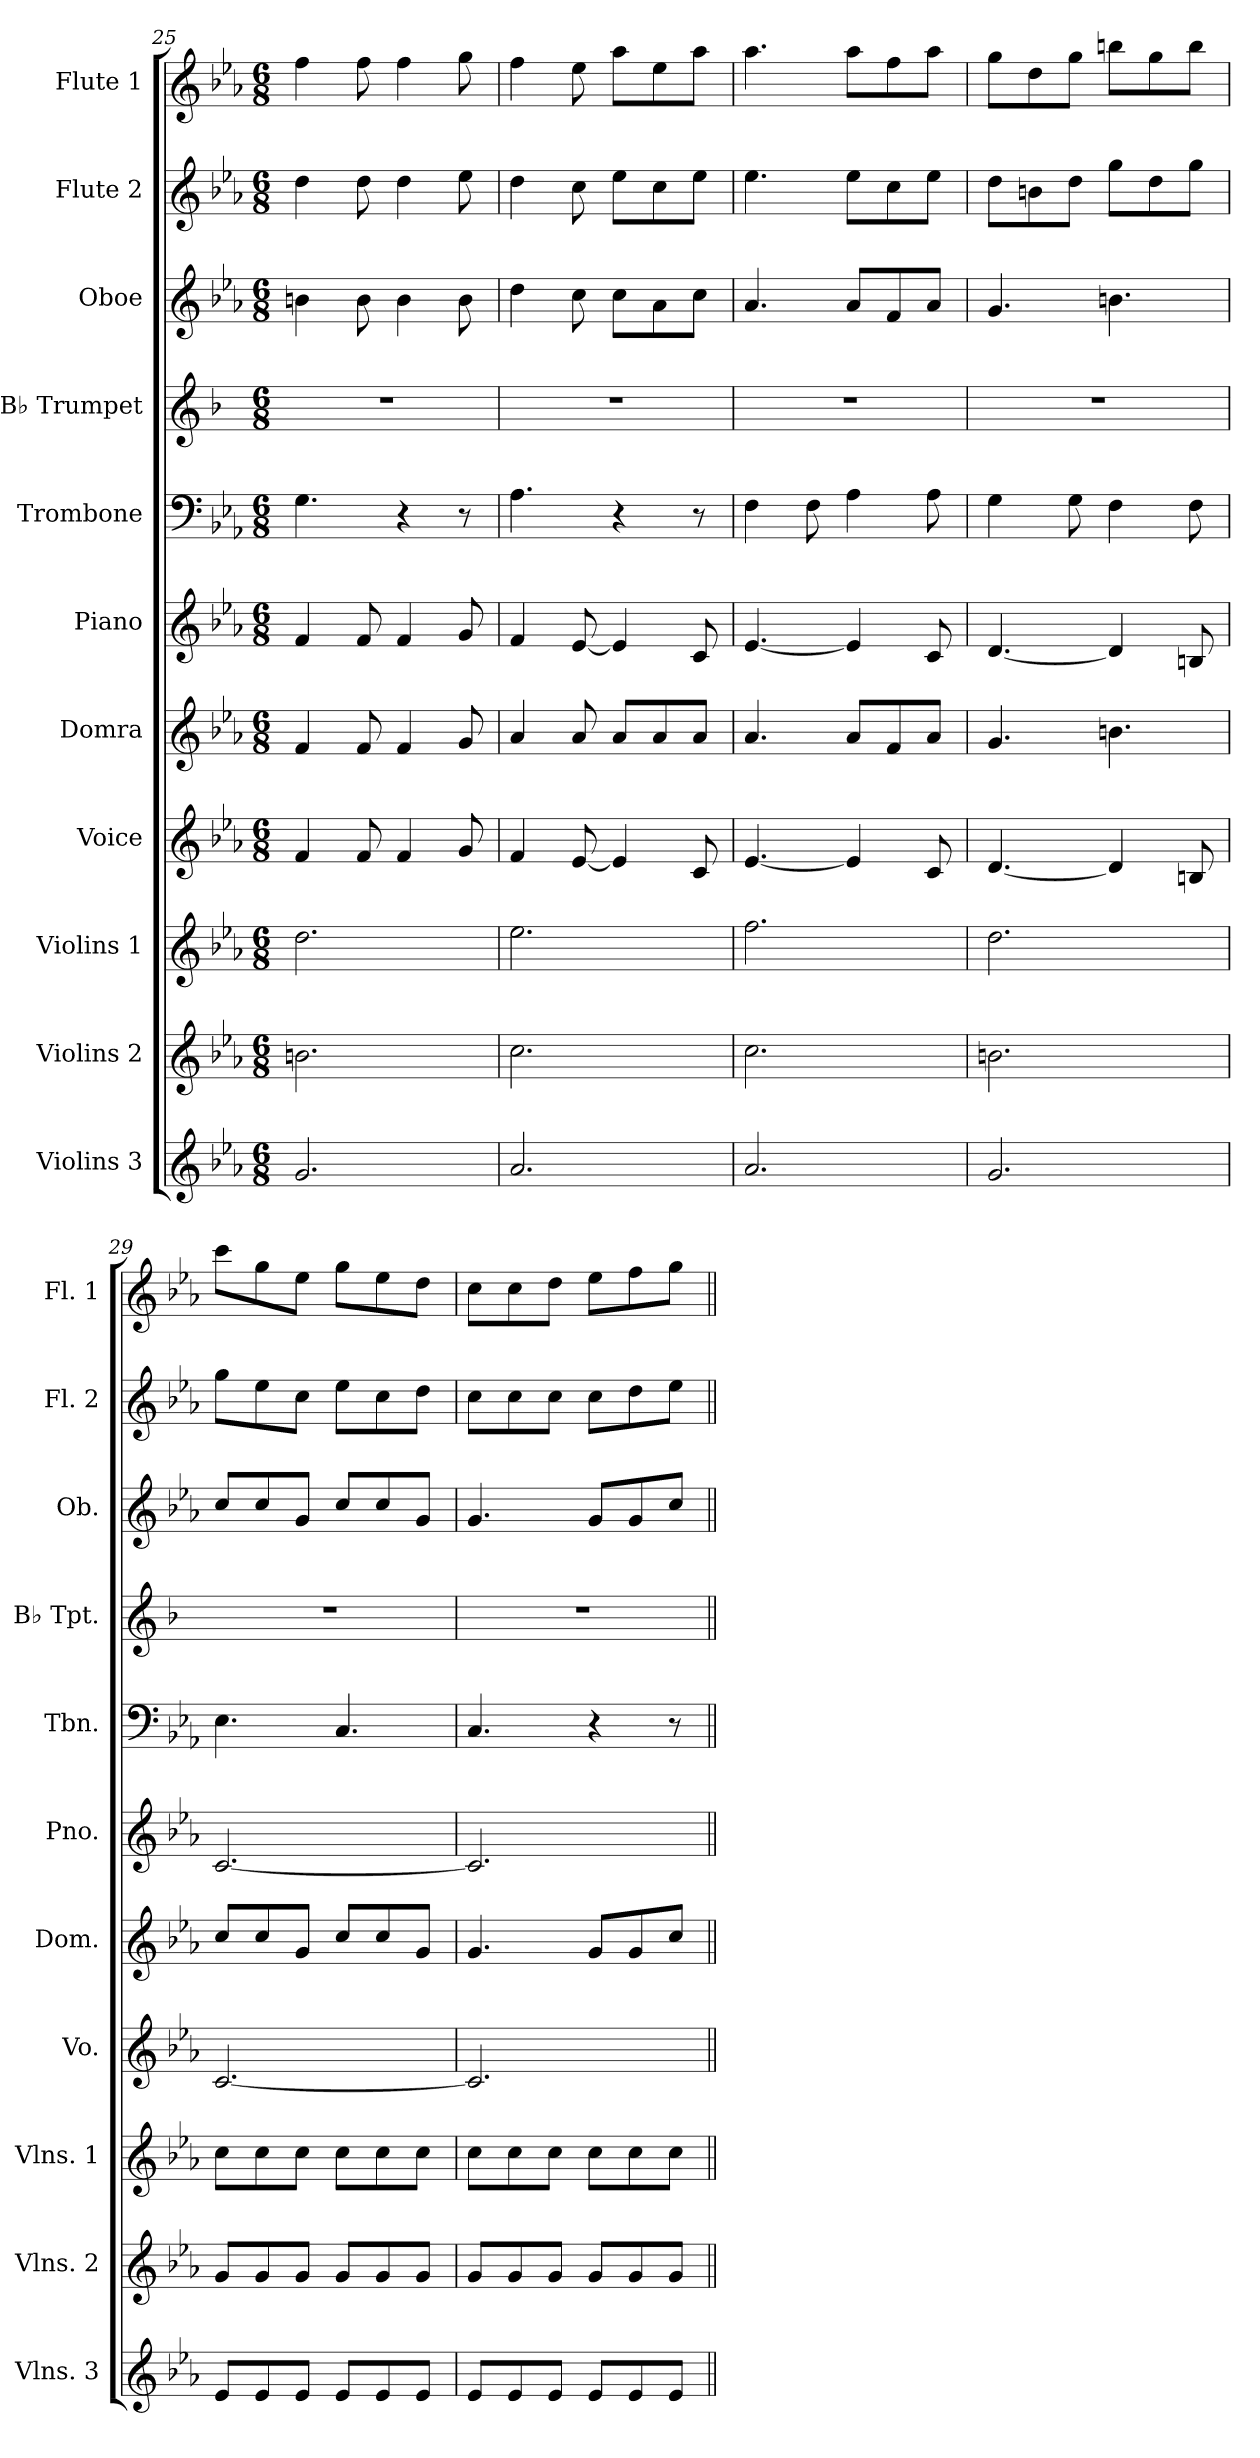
**kern	**kern	**kern	**kern	**kern	**kern	**kern	**kern	**kern	**kern	**kern
*part11	*part10	*part9	*part8	*part7	*part6	*part5	*part4	*part3	*part2	*part1
*staff11	*staff10	*staff9	*staff8	*staff7	*staff6	*staff5	*staff4	*staff3	*staff2	*staff1
*I"Violins 3	*I"Violins 2	*I"Violins 1	*I"Voice	*I"Domra	*I"Piano	*I"Trombone	*I"B♭ Trumpet	*I"Oboe	*I"Flute 2	*I"Flute 1
*I'Vlns. 3	*I'Vlns. 2	*I'Vlns. 1	*I'Vo.	*I'Dom.	*I'Pno.	*I'Tbn.	*I'B♭ Tpt.	*I'Ob.	*I'Fl. 2	*I'Fl. 1
*clefG2	*clefG2	*clefG2	*clefG2	*clefG2	*clefG2	*clefF4	*clefG2	*clefG2	*clefG2	*clefG2
*	*	*	*	*	*	*	*ITrd1c2	*	*	*
*k[b-e-a-]	*k[b-e-a-]	*k[b-e-a-]	*k[b-e-a-]	*k[b-e-a-]	*k[b-e-a-]	*k[b-e-a-]	*k[b-e-a-]	*k[b-e-a-]	*k[b-e-a-]	*k[b-e-a-]
*M6/8	*M6/8	*M6/8	*M6/8	*M6/8	*M6/8	*M6/8	*M6/8	*M6/8	*M6/8	*M6/8
=25	=25	=25	=25	=25	=25	=25	=25	=25	=25	=25
2.g/	2.bn\	2.dd\	4f/	4f/	4f/	4.G\	2.r	4bn\	4dd\	4ff\
.	.	.	8f/	8f/	8f/	.	.	8b\	8dd\	8ff\
.	.	.	4f/	4f/	4f/	4r	.	4b\	4dd\	4ff\
.	.	.	8g/	8g/	8g/	8r	.	8b\	8ee-\	8gg\
=26	=26	=26	=26	=26	=26	=26	=26	=26	=26	=26
2.a-/	2.cc\	2.ee-\	4f/	4a-/	4f/	4.A-\	2.r	4dd\	4dd\	4ff\
.	.	.	[8e-/	8a-/	[8e-/	.	.	8cc\	8cc\	8ee-\
.	.	.	4e-/]	8a-/L	4e-/]	4r	.	8cc\L	8ee-\L	8aa-\L
.	.	.	.	8a-/	.	.	.	8a-\	8cc\	8ee-\
.	.	.	8c/	8a-/J	8c/	8r	.	8cc\J	8ee-\J	8aa-\J
=27	=27	=27	=27	=27	=27	=27	=27	=27	=27	=27
2.a-/	2.cc\	2.ff\	[4.e-/	4.a-/	[4.e-/	4F\	2.r	4.a-/	4.ee-\	4.aa-\
.	.	.	.	.	.	8F\	.	.	.	.
.	.	.	4e-/]	8a-/L	4e-/]	4A-\	.	8a-/L	8ee-\L	8aa-\L
.	.	.	.	8f/	.	.	.	8f/	8cc\	8ff\
.	.	.	8c/	8a-/J	8c/	8A-\	.	8a-/J	8ee-\J	8aa-\J
!!LO:PB:g=z
=28	=28	=28	=28	=28	=28	=28	=28	=28	=28	=28
2.g/	2.bn\	2.dd\	[4.d/	4.g/	[4.d/	4G\	2.r	4.g/	8dd\L	8gg\L
.	.	.	.	.	.	.	.	.	8bn\	8dd\
.	.	.	.	.	.	8G\	.	.	8dd\J	8gg\J
.	.	.	4d/]	4.bn\	4d/]	4F\	.	4.bn\	8gg\L	8bbn\L
.	.	.	.	.	.	.	.	.	8dd\	8gg\
.	.	.	8Bn/	.	8Bn/	8F\	.	.	8gg\J	8bb\J
=29	=29	=29	=29	=29	=29	=29	=29	=29	=29	=29
8e-/L	8g/L	8cc\L	[2.c/	8cc/L	[2.c/	4.E-\	2.r	8cc/L	8gg\L	8ccc\L
8e-/	8g/	8cc\	.	8cc/	.	.	.	8cc/	8ee-\	8gg\
8e-/J	8g/J	8cc\J	.	8g/J	.	.	.	8g/J	8cc\J	8ee-\J
8e-/L	8g/L	8cc\L	.	8cc/L	.	4.C/	.	8cc/L	8ee-\L	8gg\L
8e-/	8g/	8cc\	.	8cc/	.	.	.	8cc/	8cc\	8ee-\
8e-/J	8g/J	8cc\J	.	8g/J	.	.	.	8g/J	8dd\J	8dd\J
=30	=30	=30	=30	=30	=30	=30	=30	=30	=30	=30
8e-/L	8g/L	8cc\L	2.c/]	4.g/	2.c/]	4.C/	2.r	4.g/	8cc\L	8cc\L
8e-/	8g/	8cc\	.	.	.	.	.	.	8cc\	8cc\
8e-/J	8g/J	8cc\J	.	.	.	.	.	.	8cc\J	8dd\J
8e-/L	8g/L	8cc\L	.	8g/L	.	4r	.	8g/L	8cc\L	8ee-\L
8e-/	8g/	8cc\	.	8g/	.	.	.	8g/	8dd\	8ff\
8e-/J	8g/J	8cc\J	.	8cc/J	.	8r	.	8cc/J	8ee-\J	8gg\J
=||	=||	=||	=||	=||	=||	=||	=||	=||	=||	=||
*-	*-	*-	*-	*-	*-	*-	*-	*-	*-	*-
